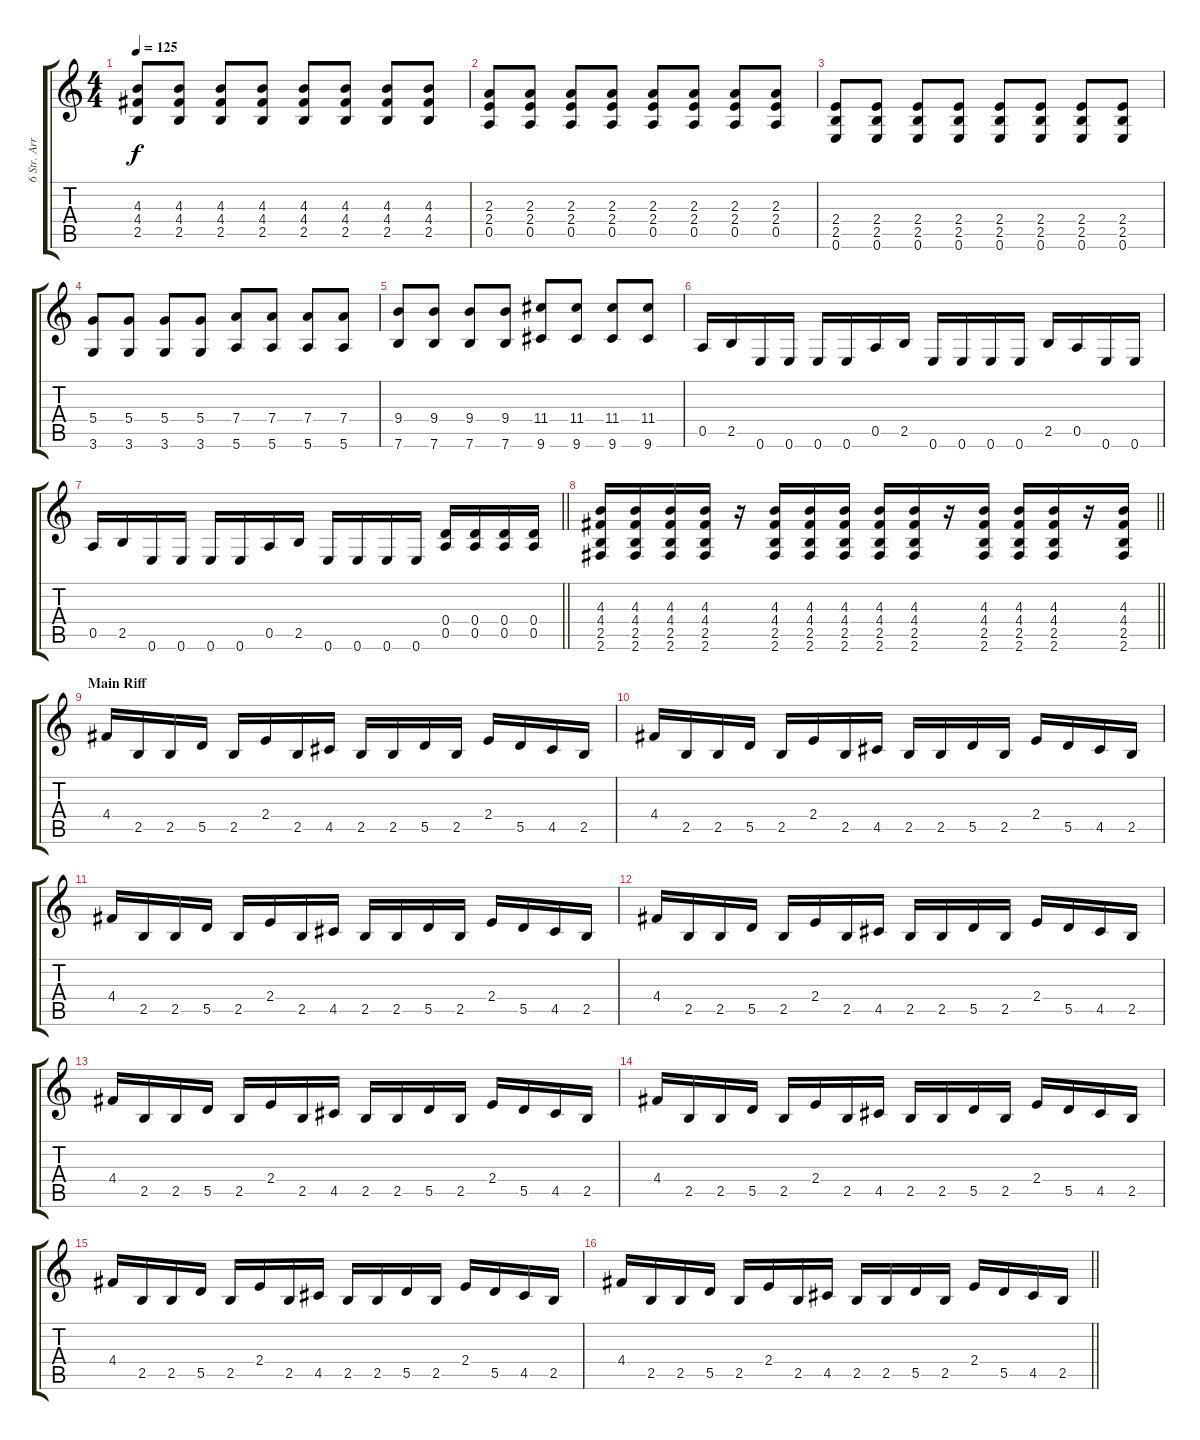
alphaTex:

\track ("6 Str. Arrange" "6 Str. Arr") {mute instrument distortionguitar}
\staff {score tabs}
\tuning (E4 B3 G3 D3 A2 E2) {hide}
\ts (4 4)
\tempo 125
\clef g2
\ks c
(4.3 4.4 2.5).8{dy f} (4.3 4.4 2.5).8 (4.3 4.4 2.5).8 (4.3 4.4 2.5).8 (4.3 4.4 2.5).8 (4.3 4.4 2.5).8 (4.3 4.4 2.5).8 (4.3 4.4 2.5).8 |
(2.3 2.4 0.5).8 (2.3 2.4 0.5).8 (2.3 2.4 0.5).8 (2.3 2.4 0.5).8 (2.3 2.4 0.5).8 (2.3 2.4 0.5).8 (2.3 2.4 0.5).8 (2.3 2.4 0.5).8 |
(2.4 2.5 0.6).8 (2.4 2.5 0.6).8 (2.4 2.5 0.6).8 (2.4 2.5 0.6).8 (2.4 2.5 0.6).8 (2.4 2.5 0.6).8 (2.4 2.5 0.6).8 (2.4 2.5 0.6).8 |
(5.4 3.6).8 (5.4 3.6).8 (5.4 3.6).8 (5.4 3.6).8 (7.4 5.6).8 (7.4 5.6).8 (7.4 5.6).8 (7.4 5.6).8 |
(9.4 7.6).8 (9.4 7.6).8 (9.4 7.6).8 (9.4 7.6).8 (11.4 9.6).8 (11.4 9.6).8 (11.4 9.6).8 (11.4 9.6).8 |
0.5.16 2.5.16 0.6.16 0.6.16 0.6.16 0.6.16 0.5.16 2.5.16 0.6.16 0.6.16 0.6.16 0.6.16 2.5.16 0.5.16 0.6.16 0.6.16 |
\barLineRight lightlight
0.5.16 2.5.16 0.6.16 0.6.16 0.6.16 0.6.16 0.5.16 2.5.16 0.6.16 0.6.16 0.6.16 0.6.16 (0.4 0.5).16 (0.4 0.5).16 (0.4 0.5).16 (0.4 0.5).16 |
\section ("" "")
\barLineRight lightlight
(4.3 4.4 2.5 2.6).16 (4.3 4.4 2.5 2.6).16 (4.3 4.4 2.5 2.6).16 (4.3 4.4 2.5 2.6).16 r.16 (4.3 4.4 2.5 2.6).16 (4.3 4.4 2.5 2.6).16 (4.3 4.4 2.5 2.6).16 (4.3 4.4 2.5 2.6).16 (4.3 4.4 2.5 2.6).16 r.16 (4.3 4.4 2.5 2.6).16 (4.3 4.4 2.5 2.6).16 (4.3 4.4 2.5 2.6).16 r.16 (4.3 4.4 2.5 2.6).16 |
\section ("" "Main Riff")
4.4.16 2.5.16 2.5.16 5.5.16 2.5.16 2.4.16 2.5.16 4.5.16 2.5.16 2.5.16 5.5.16 2.5.16 2.4.16 5.5.16 4.5.16 2.5.16 |
4.4.16 2.5.16 2.5.16 5.5.16 2.5.16 2.4.16 2.5.16 4.5.16 2.5.16 2.5.16 5.5.16 2.5.16 2.4.16 5.5.16 4.5.16 2.5.16 |
4.4.16 2.5.16 2.5.16 5.5.16 2.5.16 2.4.16 2.5.16 4.5.16 2.5.16 2.5.16 5.5.16 2.5.16 2.4.16 5.5.16 4.5.16 2.5.16 |
4.4.16 2.5.16 2.5.16 5.5.16 2.5.16 2.4.16 2.5.16 4.5.16 2.5.16 2.5.16 5.5.16 2.5.16 2.4.16 5.5.16 4.5.16 2.5.16 |
4.4.16 2.5.16 2.5.16 5.5.16 2.5.16 2.4.16 2.5.16 4.5.16 2.5.16 2.5.16 5.5.16 2.5.16 2.4.16 5.5.16 4.5.16 2.5.16 |
4.4.16 2.5.16 2.5.16 5.5.16 2.5.16 2.4.16 2.5.16 4.5.16 2.5.16 2.5.16 5.5.16 2.5.16 2.4.16 5.5.16 4.5.16 2.5.16 |
4.4.16 2.5.16 2.5.16 5.5.16 2.5.16 2.4.16 2.5.16 4.5.16 2.5.16 2.5.16 5.5.16 2.5.16 2.4.16 5.5.16 4.5.16 2.5.16 |
\barLineRight lightlight
4.4.16 2.5.16 2.5.16 5.5.16 2.5.16 2.4.16 2.5.16 4.5.16 2.5.16 2.5.16 5.5.16 2.5.16 2.4.16 5.5.16 4.5.16 2.5.16
